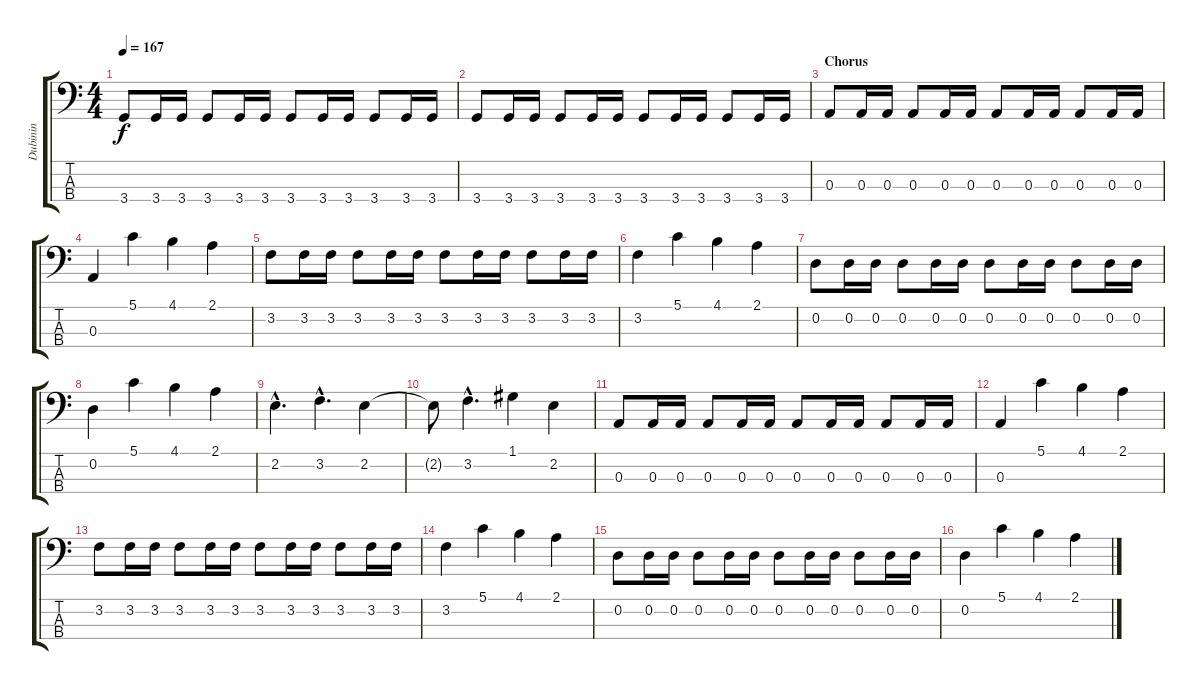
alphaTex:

\track ("Dubinin" "Dubinin") {instrument electricbassfinger}
\staff {score tabs}
\tuning (G2 D2 A1 E1) {hide}
\ts (4 4)
\tempo 167
\clef f4
\ks c
3.4.8{dy f} 3.4.16 3.4.16 3.4.8 3.4.16 3.4.16 3.4.8 3.4.16 3.4.16 3.4.8 3.4.16 3.4.16 |
3.4.8 3.4.16 3.4.16 3.4.8 3.4.16 3.4.16 3.4.8 3.4.16 3.4.16 3.4.8 3.4.16 3.4.16 |
\section ("" "Chorus")
0.3.8 0.3.16 0.3.16 0.3.8 0.3.16 0.3.16 0.3.8 0.3.16 0.3.16 0.3.8 0.3.16 0.3.16 |
0.3.4 5.1.4 4.1.4 2.1.4 |
3.2.8 3.2.16 3.2.16 3.2.8 3.2.16 3.2.16 3.2.8 3.2.16 3.2.16 3.2.8 3.2.16 3.2.16 |
3.2.4 5.1.4 4.1.4 2.1.4 |
0.2.8 0.2.16 0.2.16 0.2.8 0.2.16 0.2.16 0.2.8 0.2.16 0.2.16 0.2.8 0.2.16 0.2.16 |
0.2.4 5.1.4 4.1.4 2.1.4 |
2.2{hac}.4{d} 3.2{hac}.4{d} 2.2.4 |
2.2{t}.8 3.2{hac}.4{d} 1.1.4 2.2.4 |
0.3.8 0.3.16 0.3.16 0.3.8 0.3.16 0.3.16 0.3.8 0.3.16 0.3.16 0.3.8 0.3.16 0.3.16 |
0.3.4 5.1.4 4.1.4 2.1.4 |
3.2.8 3.2.16 3.2.16 3.2.8 3.2.16 3.2.16 3.2.8 3.2.16 3.2.16 3.2.8 3.2.16 3.2.16 |
3.2.4 5.1.4 4.1.4 2.1.4 |
0.2.8 0.2.16 0.2.16 0.2.8 0.2.16 0.2.16 0.2.8 0.2.16 0.2.16 0.2.8 0.2.16 0.2.16 |
0.2.4 5.1.4 4.1.4 2.1.4
